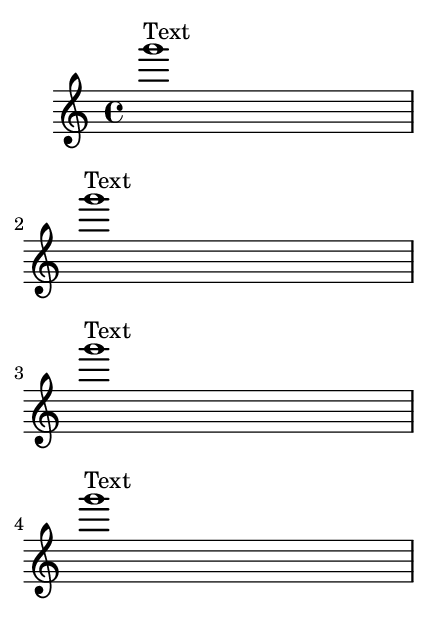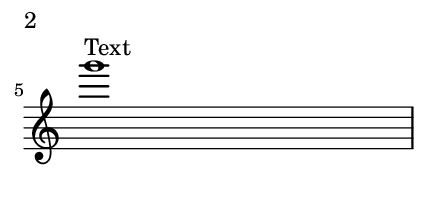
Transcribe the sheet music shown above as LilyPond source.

%% Generated by lilypond-book
%% Options: [exampleindent=10.16\mm,indent=0\mm,line-width=160\mm]
\include "lilypond-book-preamble.ly"


% ****************************************************************
% Start cut-&-pastable-section
% ****************************************************************



\paper {
  indent = 0\mm
  line-width = 160\mm
  % offset the left padding, also add 1mm as lilypond creates cropped
  % images with a little space on the right
  line-width = #(- line-width (* mm  3.000000) (* mm 1))
}

\layout {
  
}





% ****************************************************************
% ly snippet:
% ****************************************************************
\sourcefilename "/home/gub/NewGub/gub/target/linux-x86/src/lilypond-git.sv.gnu.org--lilypond.git-stable-2.22/input/regression/page-breaking-outside-staff-estimation.ly"
\sourcefileline 0
\version "2.16.0"

\header {
  texidoc = "The height-estimation routine takes into account
the fact that the TextScript needs to be moved up to avoid the
note.  This should be spaced on two pages."
}

#(set-default-paper-size "a7")

\book {
  \repeat unfold 5 { g'''1^"Text" \break}
}



% ****************************************************************
% end ly snippet
% ****************************************************************
